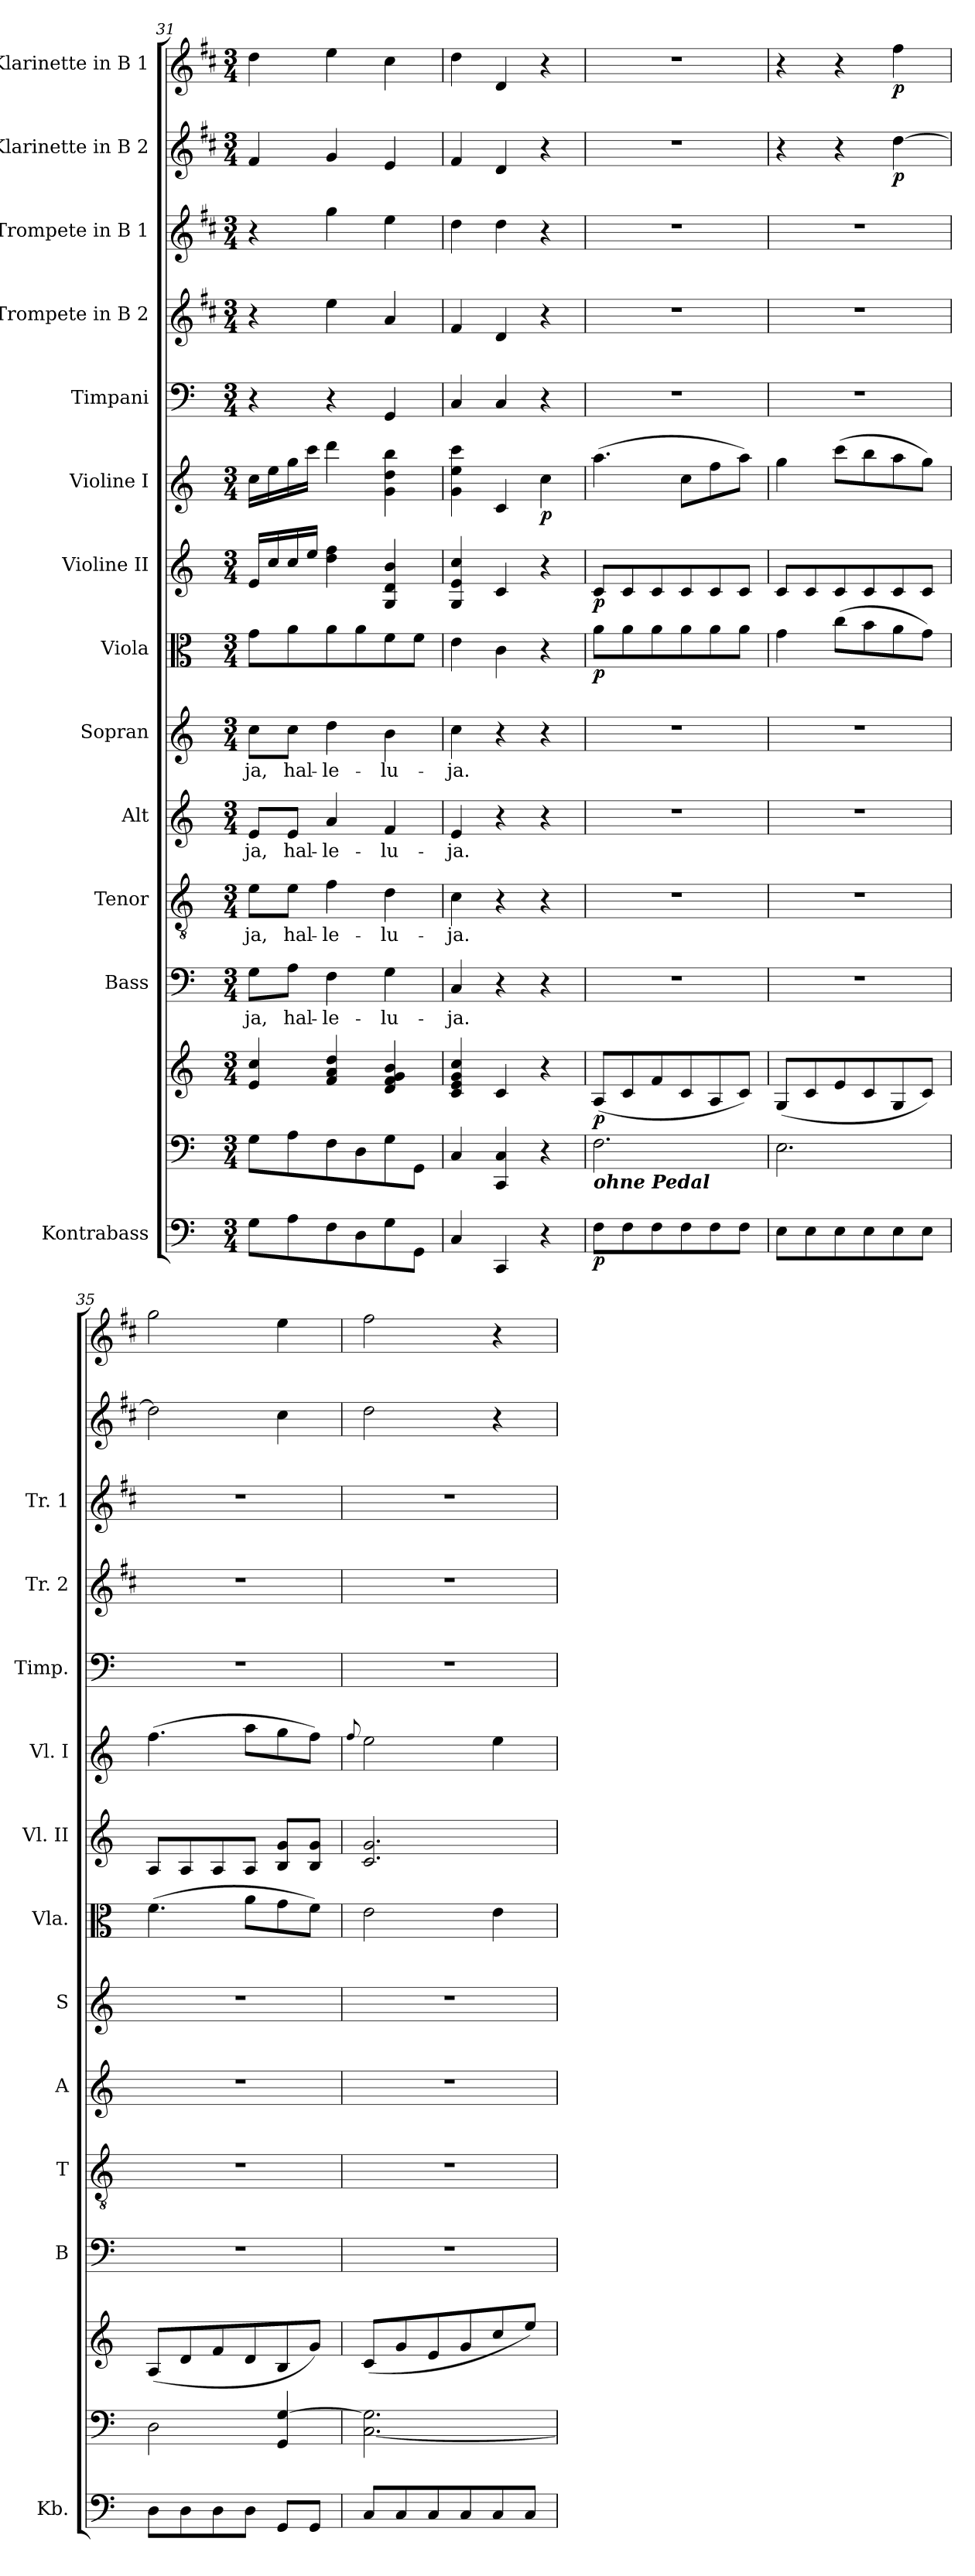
**kern	**dynam	**kern	**kern	**dynam	**kern	**text	**kern	**text	**kern	**text	**kern	**text	**kern	**dynam	**kern	**dynam	**kern	**dynam	**kern	**kern	**kern	**kern	**dynam	**kern	**dynam
*part14	*part14	*part13	*part13	*part13	*part12	*part12	*part11	*part11	*part10	*part10	*part9	*part9	*part8	*part8	*part7	*part7	*part6	*part6	*part5	*part4	*part3	*part2	*part2	*part1	*part1
*staff15	*staff15	*staff14	*staff13	*staff13/14	*staff12	*staff12	*staff11	*staff11	*staff10	*staff10	*staff9	*staff9	*staff8	*staff8	*staff7	*staff7	*staff6	*staff6	*staff5	*staff4	*staff3	*staff2	*staff2	*staff1	*staff1
*I"Kontrabass	*	*	*	*	*I"Bass	*	*I"Tenor	*	*I"Alt	*	*I"Sopran	*	*I"Viola	*	*I"Violine II	*	*I"Violine I	*	*I"Timpani	*I"Trompete in B 2	*I"Trompete in B 1	*I"Klarinette in B 2	*	*I"Klarinette in B 1	*
*I'Kb.	*	*	*	*	*I'B	*	*I'T	*	*I'A	*	*I'S	*	*I'Vla.	*	*I'Vl. II	*	*I'Vl. I	*	*I'Timp.	*I'Tr. 2	*I'Tr. 1	*	*	*	*
*clefF4	*	*clefF4	*clefG2	*	*clefF4	*	*clefGv2	*	*clefG2	*	*clefG2	*	*clefC3	*	*clefG2	*	*clefG2	*	*clefF4	*clefG2	*clefG2	*clefG2	*	*clefG2	*
*ITrd7c12	*	*	*	*	*	*	*	*	*	*	*	*	*	*	*	*	*	*	*	*ITrd1c2	*ITrd1c2	*ITrd1c2	*	*ITrd1c2	*
*k[]	*	*k[]	*k[]	*	*k[]	*	*k[]	*	*k[]	*	*k[]	*	*k[]	*	*k[]	*	*k[]	*	*k[]	*k[]	*k[]	*k[]	*	*k[]	*
*C:	*	*C:	*C:	*	*C:	*	*C:	*	*C:	*	*C:	*	*C:	*	*C:	*	*C:	*	*C:	*C:	*C:	*C:	*	*C:	*
*M3/4	*	*M3/4	*M3/4	*	*M3/4	*	*M3/4	*	*M3/4	*	*M3/4	*	*M3/4	*	*M3/4	*	*M3/4	*	*M3/4	*M3/4	*M3/4	*M3/4	*	*M3/4	*
=31	=31	=31	=31	=31	=31	=31	=31	=31	=31	=31	=31	=31	=31	=31	=31	=31	=31	=31	=31	=31	=31	=31	=31	=31	=31
!	!	!	!	!	!	!LO:LY:b	!	!LO:LY:b	!	!LO:LY:b	!	!LO:LY:b	!	!	!	!	!	!	!	!	!	!	!	!	!
8GG\L	.	8G\L	4e/ 4cc/	.	8G\L	-ja,	8e\L	-ja,	8e/L	-ja,	8cc\L	-ja,	8g\L	.	16e/LL	.	16cc\LL	.	4r	4r	4r	4e/	.	4cc\	.
.	.	.	.	.	.	.	.	.	.	.	.	.	.	.	16cc/	.	16ee\	.	.	.	.	.	.	.	.
!	!	!	!	!	!	!LO:LY:b	!	!LO:LY:b	!	!LO:LY:b	!	!LO:LY:b	!	!	!	!	!	!	!	!	!	!	!	!	!
8AA\	.	8A\	.	.	8A\J	hal-	8e\J	hal-	8e/J	hal-	8cc\J	hal-	8a\	.	16cc/	.	16gg\	.	.	.	.	.	.	.	.
.	.	.	.	.	.	.	.	.	.	.	.	.	.	.	16ee/JJ	.	16ccc\JJ	.	.	.	.	.	.	.	.
!	!	!	!	!	!	!LO:LY:b	!	!LO:LY:b	!	!LO:LY:b	!	!LO:LY:b	!	!	!	!	!	!	!	!	!	!	!	!	!
8FF\	.	8F\	4f/ 4a/ 4dd/	.	4F\	-le-	4f\	-le-	4a/	-le-	4dd\	-le-	8a\	.	4dd\ 4ff\	.	4ddd\	.	4r	4dd\	4ff\	4f/	.	4dd\	.
8DD\	.	8D\	.	.	.	.	.	.	.	.	.	.	8a\	.	.	.	.	.	.	.	.	.	.	.	.
!	!	!	!	!	!	!LO:LY:b	!	!LO:LY:b	!	!LO:LY:b	!	!LO:LY:b	!	!	!	!	!	!	!	!	!	!	!	!	!
8GG\	.	8G\	4d/ 4f/ 4g/ 4b/	.	4G\	-lu-	4d\	-lu-	4f/	-lu-	4b\	-lu-	8f\	.	4G/ 4d/ 4b/	.	4g\ 4dd\ 4bb\	.	4GG/	4g/	4dd\	4d/	.	4b\	.
8GGG\J	.	8GG\J	.	.	.	.	.	.	.	.	.	.	8f\J	.	.	.	.	.	.	.	.	.	.	.	.
=32	=32	=32	=32	=32	=32	=32	=32	=32	=32	=32	=32	=32	=32	=32	=32	=32	=32	=32	=32	=32	=32	=32	=32	=32	=32
!	!	!	!	!	!	!LO:LY:b	!	!LO:LY:b	!	!LO:LY:b	!	!LO:LY:b	!	!	!	!	!	!	!	!	!	!	!	!	!
4CC/	.	4C/	4c/ 4e/ 4g/ 4cc/	.	4C/	-ja.	4c\	-ja.	4e/	-ja.	4cc\	-ja.	4e\	.	4G/ 4e/ 4cc/	.	4g\ 4ee\ 4ccc\	.	4C/	4e/	4cc\	4e/	.	4cc\	.
4CCC/	.	4CC/ 4C/	4c/	.	4r	.	4r	.	4r	.	4r	.	4c\	.	4c/	.	4c/	.	4C/	4c/	4cc\	4c/	.	4c/	.
!	!	!	!	!	!	!	!	!	!	!	!	!	!	!	!	!	!	!LO:DY:b	!	!	!	!	!	!	!
4r	.	4r	4r	.	4r	.	4r	.	4r	.	4r	.	4r	.	4r	.	4cc\	p	4r	4r	4r	4r	.	4r	.
=33	=33	=33	=33	=33	=33	=33	=33	=33	=33	=33	=33	=33	=33	=33	=33	=33	=33	=33	=33	=33	=33	=33	=33	=33	=33
!	!	!LO:TX:b:Bi:t=ohne Pedal	!	!	!	!	!	!	!	!	!	!	!	!	!	!	!	!	!	!	!	!	!	!	!
!	!LO:DY:b	!	!	!LO:DY:b	!	!	!	!	!	!	!	!	!	!LO:DY:b	!	!LO:DY:b	!	!	!	!	!	!	!	!	!
8FF\L	p	2.F\	(<8A/L	p	2.r	.	2.r	.	2.r	.	2.r	.	8a\L	p	8c/L	p	(>4.aa\	.	2.r	2.r	2.r	2.r	.	2.r	.
8FF\	.	.	8c/	.	.	.	.	.	.	.	.	.	8a\	.	8c/	.	.	.	.	.	.	.	.	.	.
8FF\	.	.	8f/	.	.	.	.	.	.	.	.	.	8a\	.	8c/	.	.	.	.	.	.	.	.	.	.
8FF\	.	.	8c/	.	.	.	.	.	.	.	.	.	8a\	.	8c/	.	8cc\L	.	.	.	.	.	.	.	.
8FF\	.	.	8A/	.	.	.	.	.	.	.	.	.	8a\	.	8c/	.	8ff\	.	.	.	.	.	.	.	.
8FF\J	.	.	8c/J)	.	.	.	.	.	.	.	.	.	8a\J	.	8c/J	.	8aa\J)	.	.	.	.	.	.	.	.
=34	=34	=34	=34	=34	=34	=34	=34	=34	=34	=34	=34	=34	=34	=34	=34	=34	=34	=34	=34	=34	=34	=34	=34	=34	=34
8EE\L	.	2.E\	(<8G/L	.	2.r	.	2.r	.	2.r	.	2.r	.	4g\	.	8c/L	.	4gg\	.	2.r	2.r	2.r	4r	.	4r	.
8EE\	.	.	8c/	.	.	.	.	.	.	.	.	.	.	.	8c/	.	.	.	.	.	.	.	.	.	.
8EE\	.	.	8e/	.	.	.	.	.	.	.	.	.	(>8cc\L	.	8c/	.	(>8ccc\L	.	.	.	.	4r	.	4r	.
8EE\	.	.	8c/	.	.	.	.	.	.	.	.	.	8b\	.	8c/	.	8bb\	.	.	.	.	.	.	.	.
!	!	!	!	!	!	!	!	!	!	!	!	!	!	!	!	!	!	!	!	!	!	!	!LO:DY:b	!	!LO:DY:b
8EE\	.	.	8G/	.	.	.	.	.	.	.	.	.	8a\	.	8c/	.	8aa\	.	.	.	.	[4cc\	p	4ee\	p
8EE\J	.	.	8c/J)	.	.	.	.	.	.	.	.	.	8g\J)	.	8c/J	.	8gg\J)	.	.	.	.	.	.	.	.
=35	=35	=35	=35	=35	=35	=35	=35	=35	=35	=35	=35	=35	=35	=35	=35	=35	=35	=35	=35	=35	=35	=35	=35	=35	=35
8DD\L	.	2D\	(<8A/L	.	2.r	.	2.r	.	2.r	.	2.r	.	(>4.f\	.	8A/L	.	(>4.ff\	.	2.r	2.r	2.r	2cc\]	.	2ff\	.
8DD\	.	.	8d/	.	.	.	.	.	.	.	.	.	.	.	8A/	.	.	.	.	.	.	.	.	.	.
8DD\	.	.	8f/	.	.	.	.	.	.	.	.	.	.	.	8A/	.	.	.	.	.	.	.	.	.	.
8DD\J	.	.	8d/	.	.	.	.	.	.	.	.	.	8a\L	.	8A/J	.	8aa\L	.	.	.	.	.	.	.	.
8GGG/L	.	4GG/ [4G/	8B/	.	.	.	.	.	.	.	.	.	8g\	.	8B/ 8g/L	.	8gg\	.	.	.	.	4b\	.	4dd\	.
8GGG/J	.	.	8g/J)	.	.	.	.	.	.	.	.	.	8f\J)	.	8B/ 8g/J	.	8ff\J)	.	.	.	.	.	.	.	.
=36	=36	=36	=36	=36	=36	=36	=36	=36	=36	=36	=36	=36	=36	=36	=36	=36	=36	=36	=36	=36	=36	=36	=36	=36	=36
.	.	.	.	.	.	.	.	.	.	.	.	.	.	.	.	.	8qqff/	.	.	.	.	.	.	.	.
8CC/L	.	[2.C\ 2.G\]	(<8c/L	.	2.r	.	2.r	.	2.r	.	2.r	.	2e\	.	2.c/ 2.g/	.	2ee\	.	2.r	2.r	2.r	2cc\	.	2ee\	.
8CC/	.	.	8g/	.	.	.	.	.	.	.	.	.	.	.	.	.	.	.	.	.	.	.	.	.	.
8CC/	.	.	8e/	.	.	.	.	.	.	.	.	.	.	.	.	.	.	.	.	.	.	.	.	.	.
8CC/	.	.	8g/	.	.	.	.	.	.	.	.	.	.	.	.	.	.	.	.	.	.	.	.	.	.
8CC/	.	.	8cc/	.	.	.	.	.	.	.	.	.	4e\	.	.	.	4ee\	.	.	.	.	4r	.	4r	.
8CC/J	.	.	8ee/J)	.	.	.	.	.	.	.	.	.	.	.	.	.	.	.	.	.	.	.	.	.	.
=	=	=	=	=	=	=	=	=	=	=	=	=	=	=	=	=	=	=	=	=	=	=	=	=	=
*-	*-	*-	*-	*-	*-	*-	*-	*-	*-	*-	*-	*-	*-	*-	*-	*-	*-	*-	*-	*-	*-	*-	*-	*-	*-
